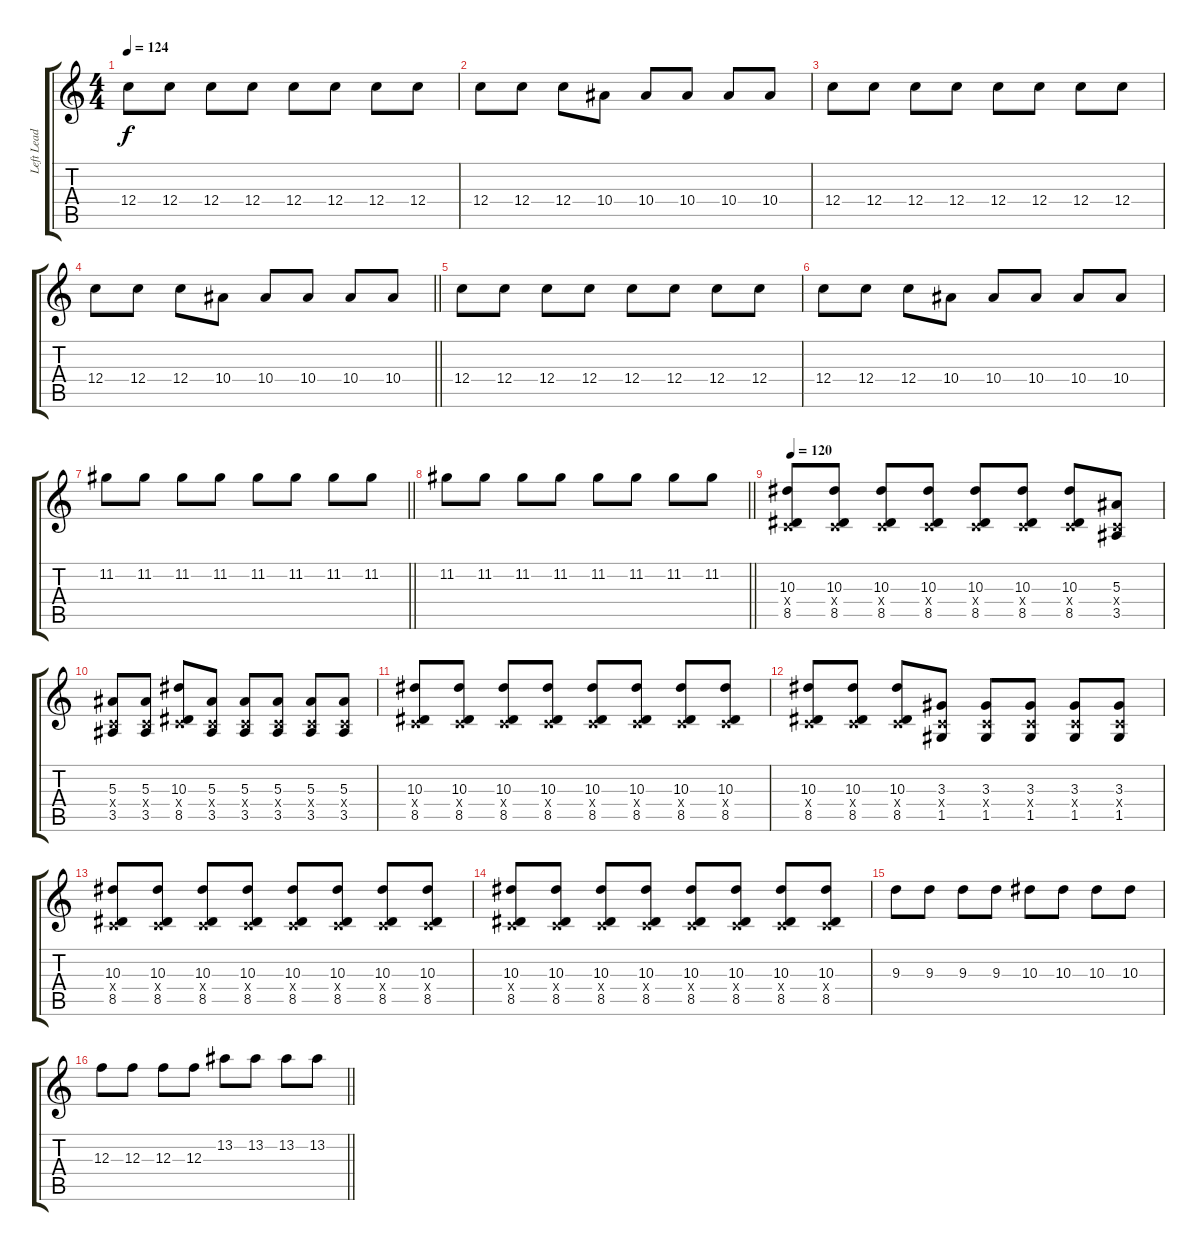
\track ("Left Lead 1" "Left Lead ") {instrument distortionguitar}
\staff {score tabs}
\tuning (D4 A3 F3 C3 G2 C2) {hide}
\ts (4 4)
\section ("" "")
\tempo 124
\clef g2
\ks c
12.4.8{dy f} 12.4.8 12.4.8 12.4.8 12.4.8 12.4.8 12.4.8 12.4.8 |
12.4.8 12.4.8 12.4.8 10.4.8 10.4.8 10.4.8 10.4.8 10.4.8 |
12.4.8 12.4.8 12.4.8 12.4.8 12.4.8 12.4.8 12.4.8 12.4.8 |
\barLineRight lightlight
12.4.8 12.4.8 12.4.8 10.4.8 10.4.8 10.4.8 10.4.8 10.4.8 |
\section ("" "")
12.4.8 12.4.8 12.4.8 12.4.8 12.4.8 12.4.8 12.4.8 12.4.8 |
12.4.8 12.4.8 12.4.8 10.4.8 10.4.8 10.4.8 10.4.8 10.4.8 |
\barLineRight lightlight
11.2.8 11.2.8 11.2.8 11.2.8 11.2.8 11.2.8 11.2.8 11.2.8 |
\section ("" "")
\barLineRight lightlight
11.2.8 11.2.8 11.2.8 11.2.8 11.2.8 11.2.8 11.2.8 11.2.8 |
\section ("" "")
\tempo 120
(10.3 0.4{x} 8.5).8{instrument distortionguitar} (10.3 0.4{x} 8.5).8 (10.3 0.4{x} 8.5).8 (10.3 0.4{x} 8.5).8 (10.3 0.4{x} 8.5).8 (10.3 0.4{x} 8.5).8 (10.3 0.4{x} 8.5).8 (5.3 0.4{x} 3.5).8 |
(5.3 0.4{x} 3.5).8 (5.3 0.4{x} 3.5).8 (10.3 0.4{x} 8.5).8 (5.3 0.4{x} 3.5).8 (5.3 0.4{x} 3.5).8 (5.3 0.4{x} 3.5).8 (5.3 0.4{x} 3.5).8 (5.3 0.4{x} 3.5).8 |
(10.3 0.4{x} 8.5).8 (10.3 0.4{x} 8.5).8 (10.3 0.4{x} 8.5).8 (10.3 0.4{x} 8.5).8 (10.3 0.4{x} 8.5).8 (10.3 0.4{x} 8.5).8 (10.3 0.4{x} 8.5).8 (10.3 0.4{x} 8.5).8 |
(10.3 0.4{x} 8.5).8 (10.3 0.4{x} 8.5).8 (10.3 0.4{x} 8.5).8 (3.3 0.4{x} 1.5).8 (3.3 0.4{x} 1.5).8 (3.3 0.4{x} 1.5).8 (3.3 0.4{x} 1.5).8 (3.3 0.4{x} 1.5).8 |
(10.3 0.4{x} 8.5).8 (10.3 0.4{x} 8.5).8 (10.3 0.4{x} 8.5).8 (10.3 0.4{x} 8.5).8 (10.3 0.4{x} 8.5).8 (10.3 0.4{x} 8.5).8 (10.3 0.4{x} 8.5).8 (10.3 0.4{x} 8.5).8 |
(10.3 0.4{x} 8.5).8 (10.3 0.4{x} 8.5).8 (10.3 0.4{x} 8.5).8 (10.3 0.4{x} 8.5).8 (10.3 0.4{x} 8.5).8 (10.3 0.4{x} 8.5).8 (10.3 0.4{x} 8.5).8 (10.3 0.4{x} 8.5).8 |
9.3.8 9.3.8 9.3.8 9.3.8 10.3.8 10.3.8 10.3.8 10.3.8 |
\barLineRight lightlight
12.3.8 12.3.8 12.3.8 12.3.8 13.2.8 13.2.8 13.2.8 13.2.8
